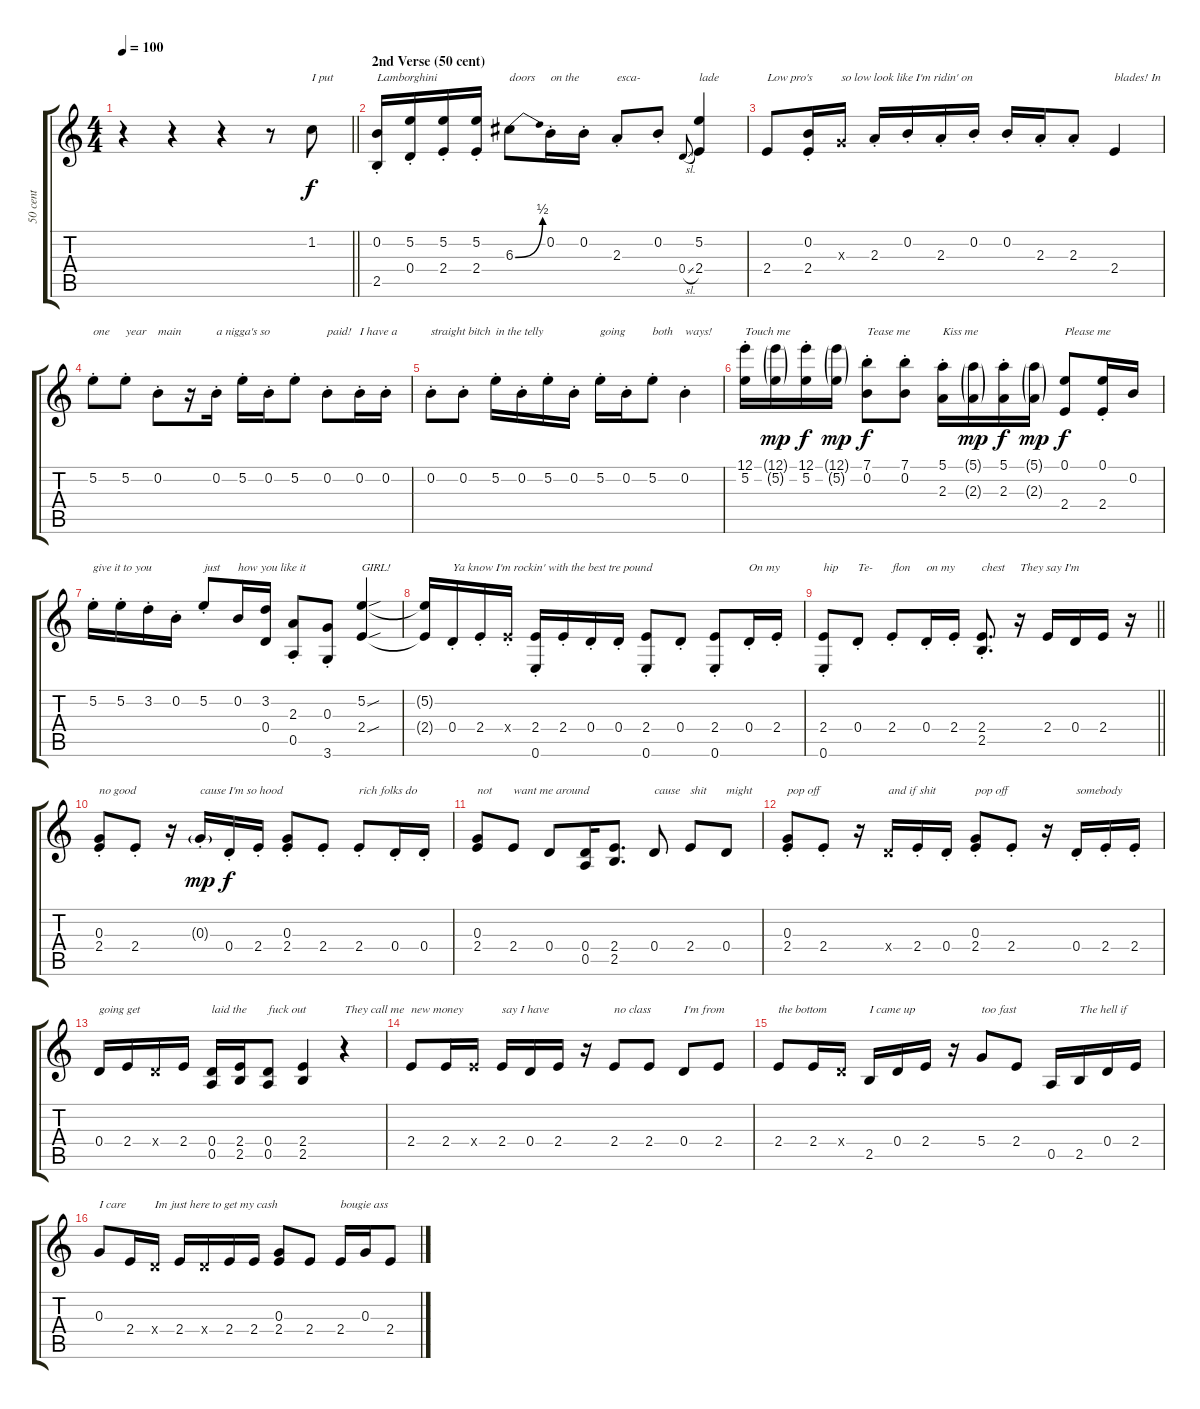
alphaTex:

\track ("50 cent" "50 cent") {instrument acousticguitarsteel}
\staff {score tabs}
\tuning (E4 B3 G3 D3 A2 E2) {hide}
\ts (4 4)
\tempo 100
\clef g2
\barLineRight lightlight
\ks c
r.4{dy f} r.4 r.4 r.8 1.2.8{txt "I put"} |
\section ("" "2nd Verse (50 cent)")
(0.2{st} 2.5{st}).16{txt "Lamborghini "} (5.2{st} 0.4{st}).16 (5.2{st} 2.4{st}).16 (5.2{st} 2.4{st}).16 6.3{be (bend 0 0 60 2)}.8{txt "doors"} 0.2{st}.16{txt "on the"} 0.2{st}.16 2.3{st}.8{txt "esca-"} 0.2{st}.8 0.4{sl}.8{gr onbeat} (5.2 2.4).4{txt "lade"} |
2.4.8{txt "Low pro's"} (0.2{st} 2.4{st}).16 0.3{x}.16{txt "so low look like I'm ridin' on"} 2.3{st}.16 0.2{st}.16 2.3{st}.16 0.2{st}.16 0.2{st}.16 2.3{st}.16 2.3{st}.8 2.4.4{txt "blades! In"} |
5.2{st}.8{txt "one"} 5.2{st}.8{txt "year"} 0.2{st}.8{txt "main"} r.16 0.2{st}.16{txt "a nigga's so  "} 5.2{st}.16 0.2{st}.16 5.2{st}.8 0.2{st}.8{txt "paid!"} 0.2{st}.16{txt "I have a"} 0.2{st}.16 |
0.2{st}.8{txt "straight bitch"} 0.2{st}.8 5.2{st}.16{txt "in the telly"} 0.2{st}.16 5.2{st}.16 0.2{st}.16 5.2{st}.16{txt "going"} 0.2{st}.16 5.2{st}.8{txt "both"} 0.2{st}.4{txt "ways!"} |
(12.1{st} 5.2{st}).16{txt "Touch me"} (12.1{g} 5.2{g}).16{dy mp} (12.1{st} 5.2{st}).16{dy f} (12.1{g} 5.2{g}).16{dy mp} (7.1{st} 0.2{st}).8{txt "Tease me" dy f} (7.1{st} 0.2{st}).8 (5.1{st} 2.3{st}).16{txt "Kiss me"} (5.1{g} 2.3{g}).16{dy mp} (5.1{st} 2.3{st}).16{dy f} (5.1{g} 2.3{g}).16{dy mp} (0.1 2.4).8{txt "Please me" dy f} (0.1{st} 2.4{st}).16 0.2.16 |
5.2{st}.16{txt "give it to you"} 5.2{st}.16 3.2{st}.16 0.2{st}.16 5.2{st}.8{txt "just"} 0.2.16{txt "how you like it"} (3.2 0.4).16 (2.3{st} 0.5).8 (0.3{st} 3.6{st}).8 (5.2{sou} 2.4{sou}).4{txt "GIRL!"} |
(5.2{t} 2.4{t}).16 0.4{st}.16{txt "Ya know I'm rockin' with the best tre pound"} 2.4{st}.16 2.4{st x}.16 (2.4{st} 0.6).16 2.4{st}.16 0.4{st}.16 0.4{st}.16 (2.4{st} 0.6).8 0.4{st}.8 (2.4{st} 0.6).8 0.4{st}.16{txt "On my"} 2.4{st}.16 |
\barLineRight lightlight
(2.4{st} 0.6).8{txt "hip"} 0.4{st}.8{txt "Te-"} 2.4{st}.8{txt "flon"} 0.4{st}.16{txt "on my "} 2.4{st}.16 (2.4{st} 2.5).8{d txt "chest"} r.16{txt "They say I'm"} 2.4.16 0.4.16 2.4.16 r.16 |
(0.3{st} 2.4{st}).8{txt "no good"} 2.4{st}.8 r.16 0.3{g st}.16{txt "cause I'm so hood" dy mp} 0.4{st}.16{dy f} 2.4{st}.16 (0.3{st} 2.4{st}).8 2.4{st}.8 2.4{st}.8{txt "rich folks do"} 0.4{st}.16 0.4{st}.16 |
(0.3 2.4).8{txt "not"} 2.4.8{txt "want me around"} 0.4.8 (0.4 0.5).16 (2.4 2.5).8{d} 0.4.8{txt "cause"} 2.4.8{txt "shit"} 0.4.8{txt "might"} |
(0.3{st} 2.4{st}).8{txt "pop off"} 2.4{st}.8 r.16 0.4{x}.16{txt "and if shit"} 2.4{st}.16 0.4{st}.16 (0.3{st} 2.4{st}).8{txt "pop off"} 2.4{st}.8 r.16 0.4{st}.16{txt "somebody"} 2.4{st}.16 2.4{st}.16 |
0.4.16{txt "going get"} 2.4.16 0.4{x}.16 2.4.16 (0.4 0.5).16{txt "laid the"} (2.4 2.5).16 (0.4 0.5).8{txt "fuck out"} (2.4 2.5).4 r.4{txt "They call me"} |
2.4.8{txt "new money"} 2.4.16 2.4{x}.16 2.4.16{txt "say I have"} 0.4.16 2.4.16 r.16 2.4.8{txt "no class"} 2.4.8 0.4.8{txt "I'm from"} 2.4.8 |
2.4.8{txt "the bottom"} 2.4.16 0.4{x}.16 2.5.16{txt "I came up"} 0.4.16 2.4.16 r.16 5.4.8{txt "too fast"} 2.4.8 0.5.16 2.5.16{txt "The hell if"} 0.4.16 2.4.16 |
0.3.8{txt "I care"} 2.4.16 0.4{x}.16{txt "Im just here to get my cash"} 2.4.16 0.4{x}.16 2.4.16 2.4.16 (0.3 2.4).8 2.4.8 2.4.16{txt "bougie ass"} 0.3.16 2.4.8
